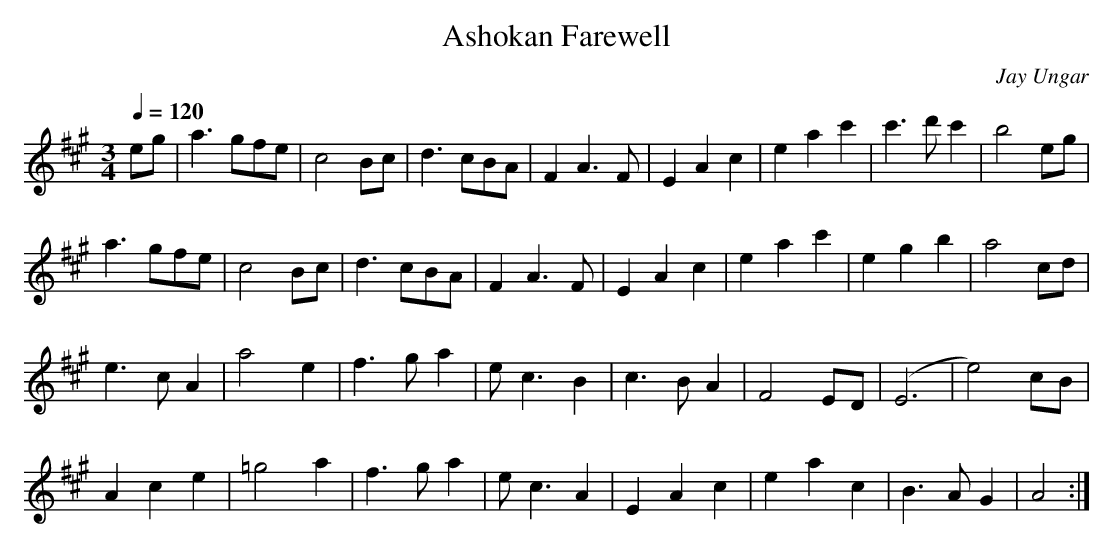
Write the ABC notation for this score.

X:1
T:Ashokan Farewell
C:Jay Ungar
M:3/4
L:1/8
Q:1/4=120
K:Amaj
eg |\
a3 gfe | c4 Bc | d3 cBA | F2 A3 F |\
E2 A2 c2 | e2 a2 c'2 | c'3 d' c'2 | b4 eg |
a3 gfe | c4 Bc | d3 cBA | F2 A3 F |\
E2 A2 c2 | e2 a2 c'2 | e2 g2 b2 | a4 cd |
e3 c A2 | a4 e2 | f3 g a2 | e c3 B2 |\
c3 B A2 | F4 ED | (E6 | e4) cB |
A2 c2 e2 | =g4 a2 | f3 g a2 | e c3 A2 |\
E2 A2 c2| e2 a2 c2 | B3 A G2 | A4 :|
